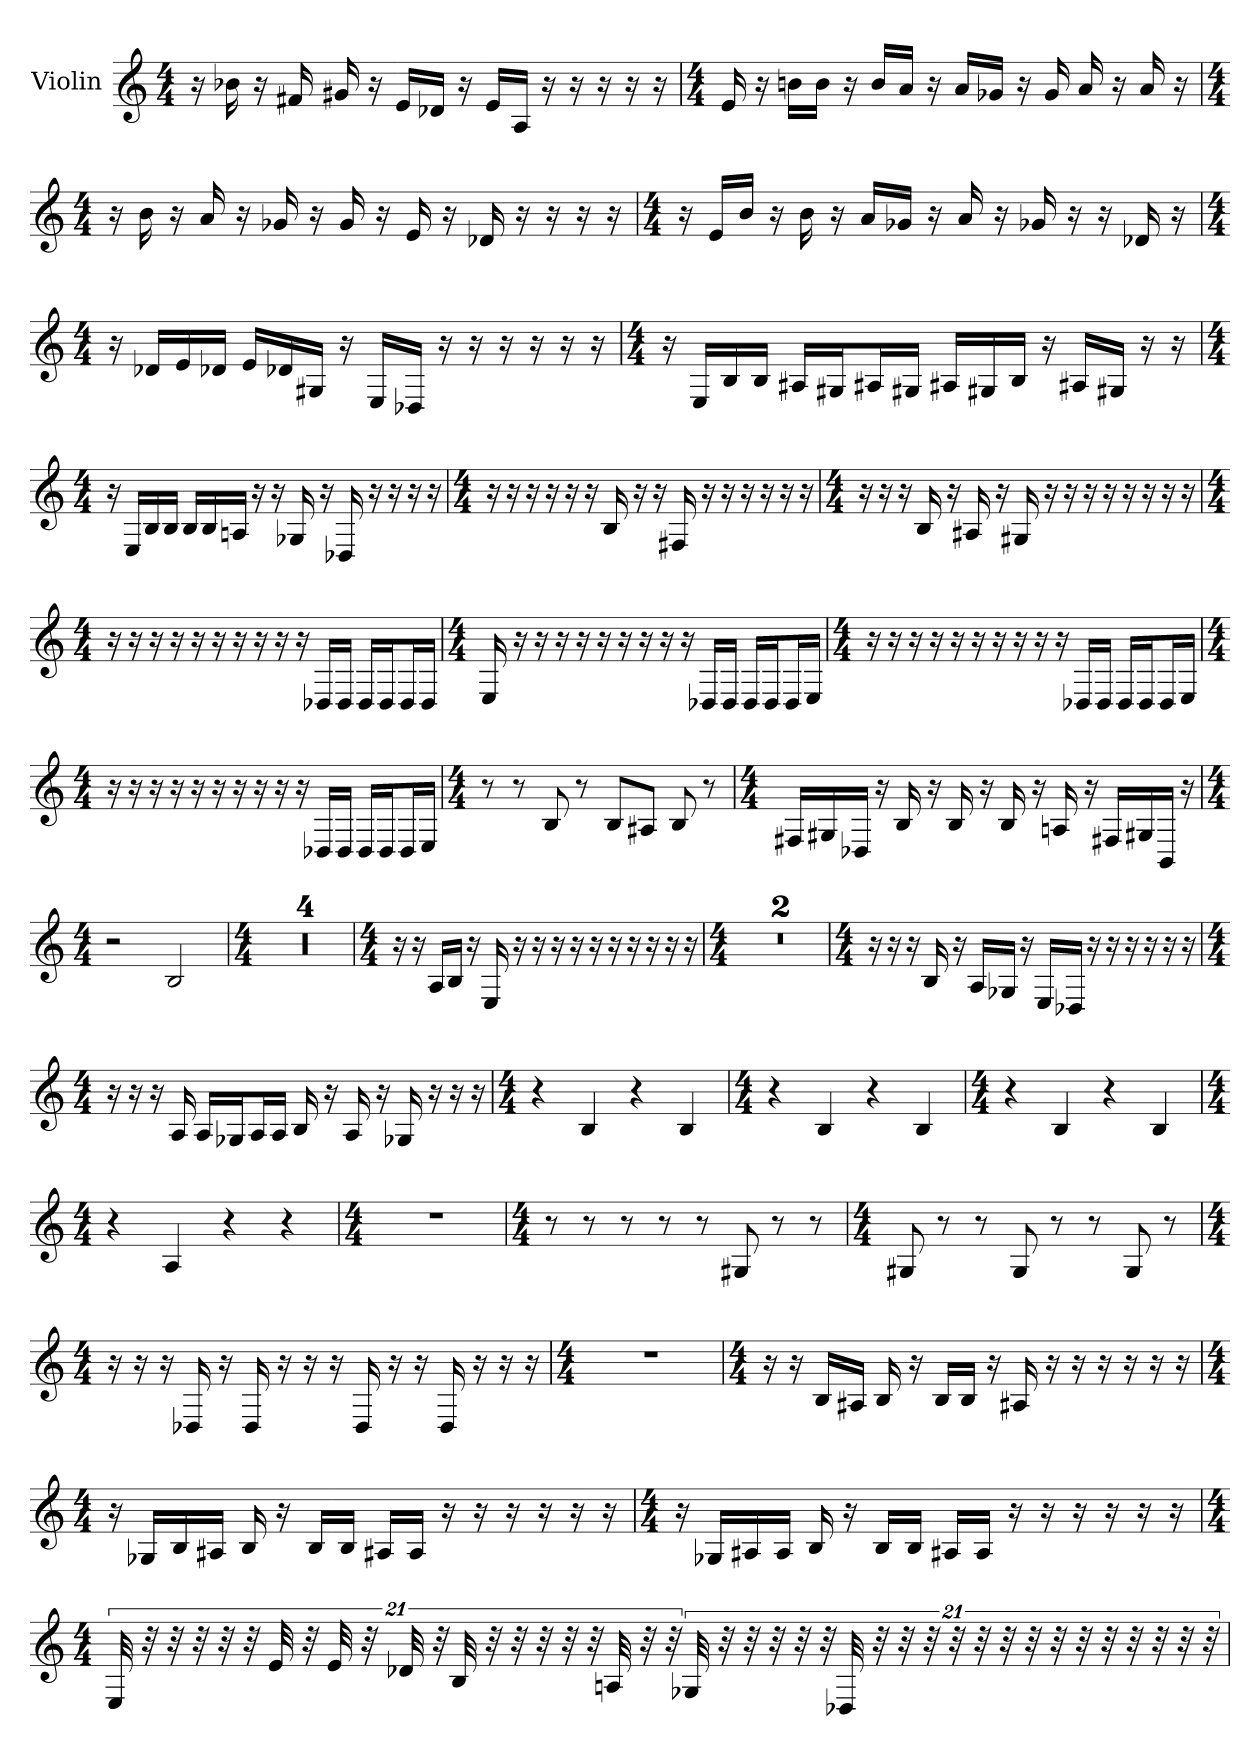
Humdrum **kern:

**kern
*part1
*staff1
*I"Violin
*I'Vln
*M4/4
=
16r
16b-X
16r
16f#X
16g#X
16r
16eLL
16d-XJJ
16r
16eLL
16AJJ
16r
16r
16r
16r
16r
=
*M4/4
16e
16r
16bnLL
16bJJ
16r
16bLL
16aJJ
16r
16aLL
16g-XJJ
16r
16g-
16a
16r
16a
16r
=
*M4/4
16r
16b
16r
16a
16r
16g-X
16r
16g-
16r
16e
16r
16d-X
16r
16r
16r
16r
=
*M4/4
16r
16eLL
16bJJ
16r
16b
16r
16aLL
16g-XJJ
16r
16a
16r
16g-X
16r
16r
16d-X
16r
=
*M4/4
16r
16d-XLL
16e
16d-XJJ
16eLL
16d-X
16G#XJJ
16r
16ELL
16D-XJJ
16r
16r
16r
16r
16r
16r
=
*M4/4
16r
16ELL
16B
16BJJ
16A#XLL
16G#XJ
16A#XL
16G#XJJ
16A#XLL
16G#X
16BJJ
16r
16A#XLL
16G#XJJ
16r
16r
=
*M4/4
16r
16ELL
16B
16BJJ
16BLL
16B
16AnJJ
16r
16r
16G-X
16r
16D-X
16r
16r
16r
16r
=
*M4/4
16r
16r
16r
16r
16r
16r
16B
16r
16r
16F#X
16r
16r
16r
16r
16r
16r
=
*M4/4
16r
16r
16r
16B
16r
16A#X
16r
16G#X
16r
16r
16r
16r
16r
16r
16r
16r
=
*M4/4
16r
16r
16r
16r
16r
16r
16r
16r
16r
16r
16D-XLL
16D-JJ
16D-LL
16D-J
16D-L
16D-JJ
=
*M4/4
16E
16r
16r
16r
16r
16r
16r
16r
16r
16r
16D-XLL
16D-JJ
16D-LL
16D-J
16D-L
16EJJ
=
*M4/4
16r
16r
16r
16r
16r
16r
16r
16r
16r
16r
16D-XLL
16D-JJ
16D-LL
16D-J
16D-L
16EJJ
=
*M4/4
16r
16r
16r
16r
16r
16r
16r
16r
16r
16r
16D-XLL
16D-JJ
16D-LL
16D-J
16D-L
16EJJ
=
*M4/4
8r
8r
8B
8r
8BL
8A#XJ
8B
8r
=
*M4/4
16F#XLL
16G#X
16D-XJJ
16r
16B
16r
16B
16r
16B
16r
16An
16r
16F#XLL
16G#X
16BBJJ
16r
=
*M4/4
2r
2B
=
*M4/4
1r
=
*M4/4
1r
=
*M4/4
1r
=
*M4/4
1r
=
*M4/4
16r
16r
16ALL
16BJJ
16r
16E
16r
16r
16r
16r
16r
16r
16r
16r
16r
16r
=
*M4/4
1r
=
*M4/4
1r
=
*M4/4
16r
16r
16r
16B
16r
16ALL
16G-XJJ
16r
16ELL
16D-XJJ
16r
16r
16r
16r
16r
16r
=
*M4/4
16r
16r
16r
16A
16ALL
16G-XJ
16AL
16AJJ
16B
16r
16A
16r
16G-X
16r
16r
16r
=
*M4/4
4r
4B
4r
4B
=
*M4/4
4r
4B
4r
4B
=
*M4/4
4r
4B
4r
4B
=
*M4/4
4r
4A
4r
4r
=
*M4/4
1r
=
*M4/4
8r
8r
8r
8r
8r
8G#X
8r
8r
=
*M4/4
8G#X
8r
8r
8G#
8r
8r
8G#
8r
=
*M4/4
16r
16r
16r
16D-X
16r
16D-
16r
16r
16r
16D-
16r
16r
16D-
16r
16r
16r
=
*M4/4
1r
=
*M4/4
16r
16r
16BLL
16A#XJJ
16B
16r
16BLL
16BJJ
16r
16A#X
16r
16r
16r
16r
16r
16r
=
*M4/4
16r
16G-XLL
16B
16A#XJJ
16B
16r
16BLL
16BJJ
16A#XLL
16A#JJ
16r
16r
16r
16r
16r
16r
=
*M4/4
16r
16G-XLL
16A#X
16A#JJ
16B
16r
16BLL
16BJJ
16A#XLL
16A#JJ
16r
16r
16r
16r
16r
16r
=
*M4/4
42E
42r
42r
42r
42r
42r
42e
42r
42e
42r
42d-X
42r
42B
42r
42r
42r
42r
42r
42An
42r
42r
42G-X
42r
42r
42r
42r
42r
42D-X
42r
42r
42r
42r
42r
42r
42r
42r
42r
42r
42r
42r
42r
42r
=
*-
